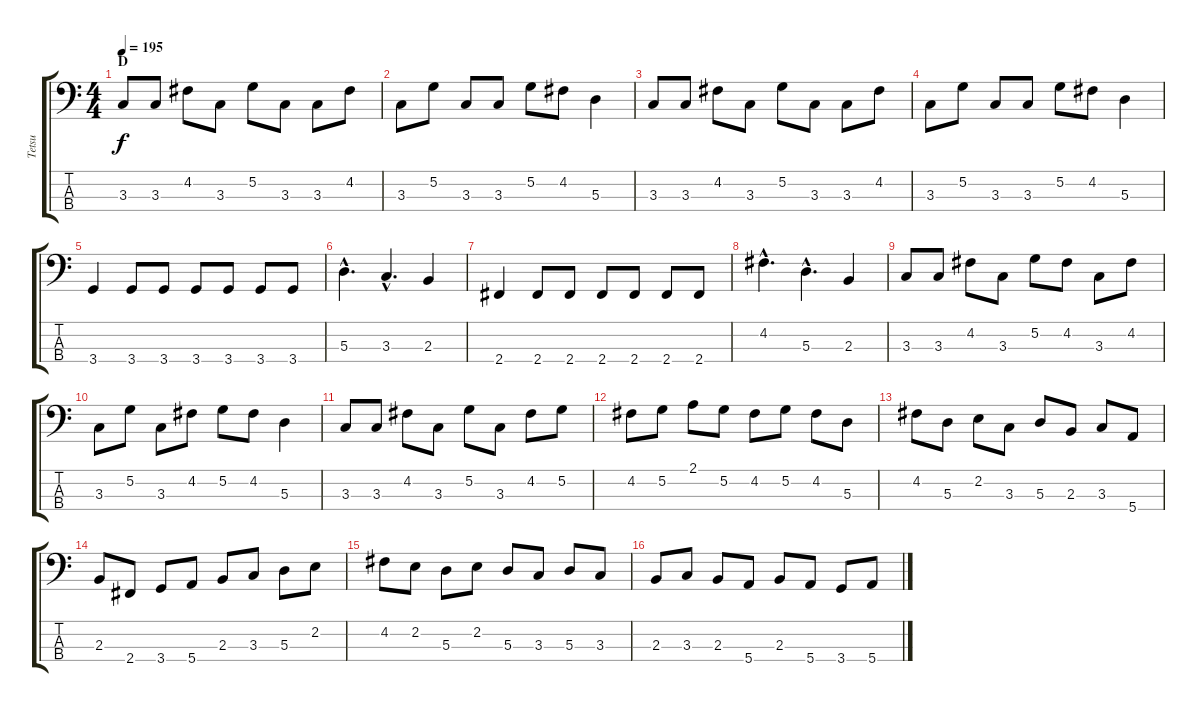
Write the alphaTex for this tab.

\track ("Tetsu" "Tetsu") {instrument electricbasspick}
\staff {score tabs}
\tuning (G2 D2 A1 E1) {hide}
\ts (4 4)
\section ("" "D")
\tempo 195
\clef f4
\ks c
3.3.8{dy f} 3.3.8 4.2.8 3.3.8 5.2.8 3.3.8 3.3.8 4.2.8 |
3.3.8 5.2.8 3.3.8 3.3.8 5.2.8 4.2.8 5.3.4 |
3.3.8 3.3.8 4.2.8 3.3.8 5.2.8 3.3.8 3.3.8 4.2.8 |
3.3.8 5.2.8 3.3.8 3.3.8 5.2.8 4.2.8 5.3.4 |
3.4.4 3.4.8 3.4.8 3.4.8 3.4.8 3.4.8 3.4.8 |
5.3{hac}.4{d} 3.3{hac}.4{d} 2.3.4 |
2.4.4 2.4.8 2.4.8 2.4.8 2.4.8 2.4.8 2.4.8 |
4.2{hac}.4{d} 5.3{hac}.4{d} 2.3.4 |
3.3.8 3.3.8 4.2.8 3.3.8 5.2.8 4.2.8 3.3.8 4.2.8 |
3.3.8 5.2.8 3.3.8 4.2.8 5.2.8 4.2.8 5.3.4 |
3.3.8 3.3.8 4.2.8 3.3.8 5.2.8 3.3.8 4.2.8 5.2.8 |
4.2.8 5.2.8 2.1.8 5.2.8 4.2.8 5.2.8 4.2.8 5.3.8 |
4.2.8 5.3.8 2.2.8 3.3.8 5.3.8 2.3.8 3.3.8 5.4.8 |
2.3.8 2.4.8 3.4.8 5.4.8 2.3.8 3.3.8 5.3.8 2.2.8 |
4.2.8 2.2.8 5.3.8 2.2.8 5.3.8 3.3.8 5.3.8 3.3.8 |
2.3.8 3.3.8 2.3.8 5.4.8 2.3.8 5.4.8 3.4.8 5.4.8
